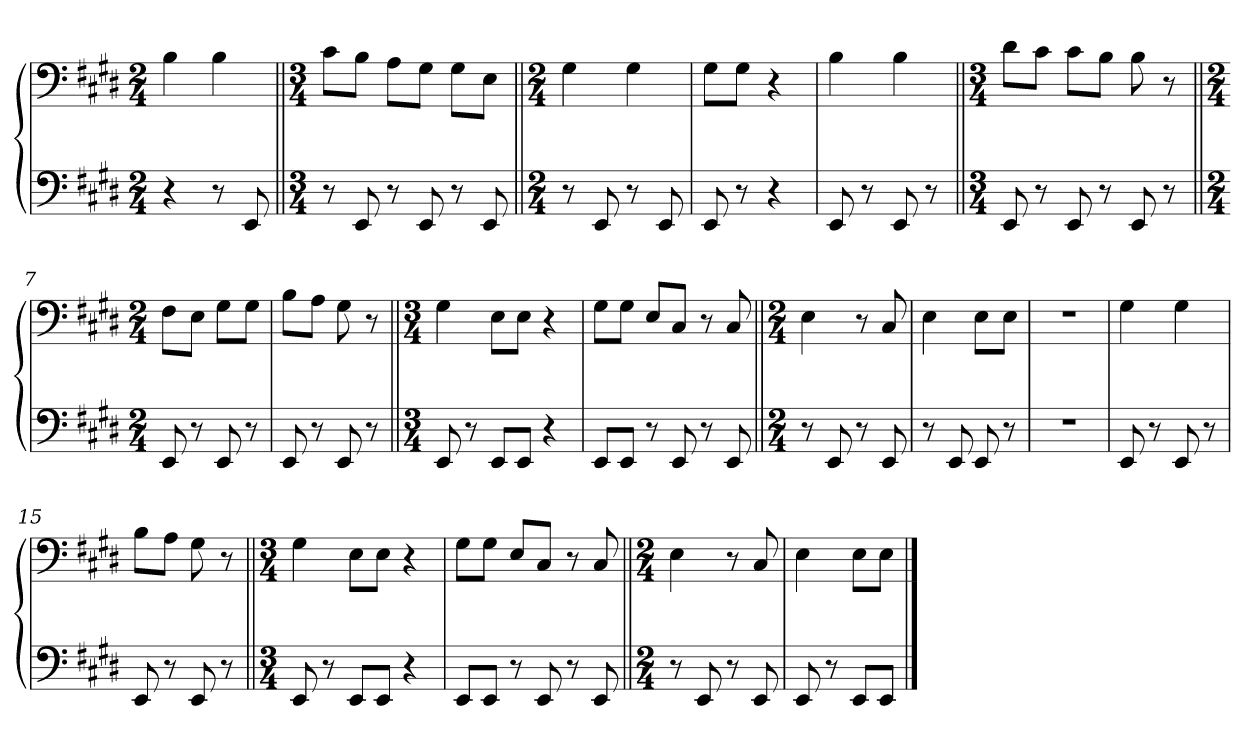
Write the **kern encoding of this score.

**kern	**kern
*part1	*part1
*staff2	*staff1
*clefF4	*clefF4
*k[f#c#g#d#]	*k[f#c#g#d#]
*M2/4	*M2/4
=1	=1
4r	4B\
8r	4B\
8EE/	.
=2||	=2||
*M3/4	*M3/4
8r	8c#\L
8EE/	8B\J
8r	8A\L
8EE/	8G#\J
8r	8G#\L
8EE/	8E\J
=3||	=3||
*M2/4	*M2/4
8r	4G#\
8EE/	.
8r	4G#\
8EE/	.
=4	=4
8EE/	8G#\L
8r	8G#\J
4r	4r
=5	=5
8EE/	4B\
8r	.
8EE/	4B\
8r	.
=6||	=6||
*M3/4	*M3/4
8EE/	8d#\L
8r	8c#\J
8EE/	8c#\L
8r	8B\J
8EE/	8B\
8r	8r
=7||	=7||
*M2/4	*M2/4
8EE/	8F#\L
8r	8E\J
8EE/	8G#\L
8r	8G#\J
=8	=8
8EE/	8B\L
8r	8A\J
8EE/	8G#\
8r	8r
=9||	=9||
*M3/4	*M3/4
8EE/	4G#\
8r	.
8EE/L	8E\L
8EE/J	8E\J
4r	4r
=10	=10
8EE/L	8G#\L
8EE/J	8G#\J
8r	8E/L
8EE/	8C#/J
8r	8r
8EE/	8C#/
=11||	=11||
*M2/4	*M2/4
8r	4E\
8EE/	.
8r	8r
8EE/	8C#/
=12	=12
8r	4E\
8EE/	.
8EE/	8E\L
8r	8E\J
=13	=13
2r	2r
=14	=14
8EE/	4G#\
8r	.
8EE/	4G#\
8r	.
=15	=15
8EE/	8B\L
8r	8A\J
8EE/	8G#\
8r	8r
=16||	=16||
*M3/4	*M3/4
8EE/	4G#\
8r	.
8EE/L	8E\L
8EE/J	8E\J
4r	4r
=17	=17
8EE/L	8G#\L
8EE/J	8G#\J
8r	8E/L
8EE/	8C#/J
8r	8r
8EE/	8C#/
=18||	=18||
*M2/4	*M2/4
8r	4E\
8EE/	.
8r	8r
8EE/	8C#/
=19	=19
8EE/	4E\
8r	.
8EE/L	8E\L
8EE/J	8E\J
==	==
*-	*-
